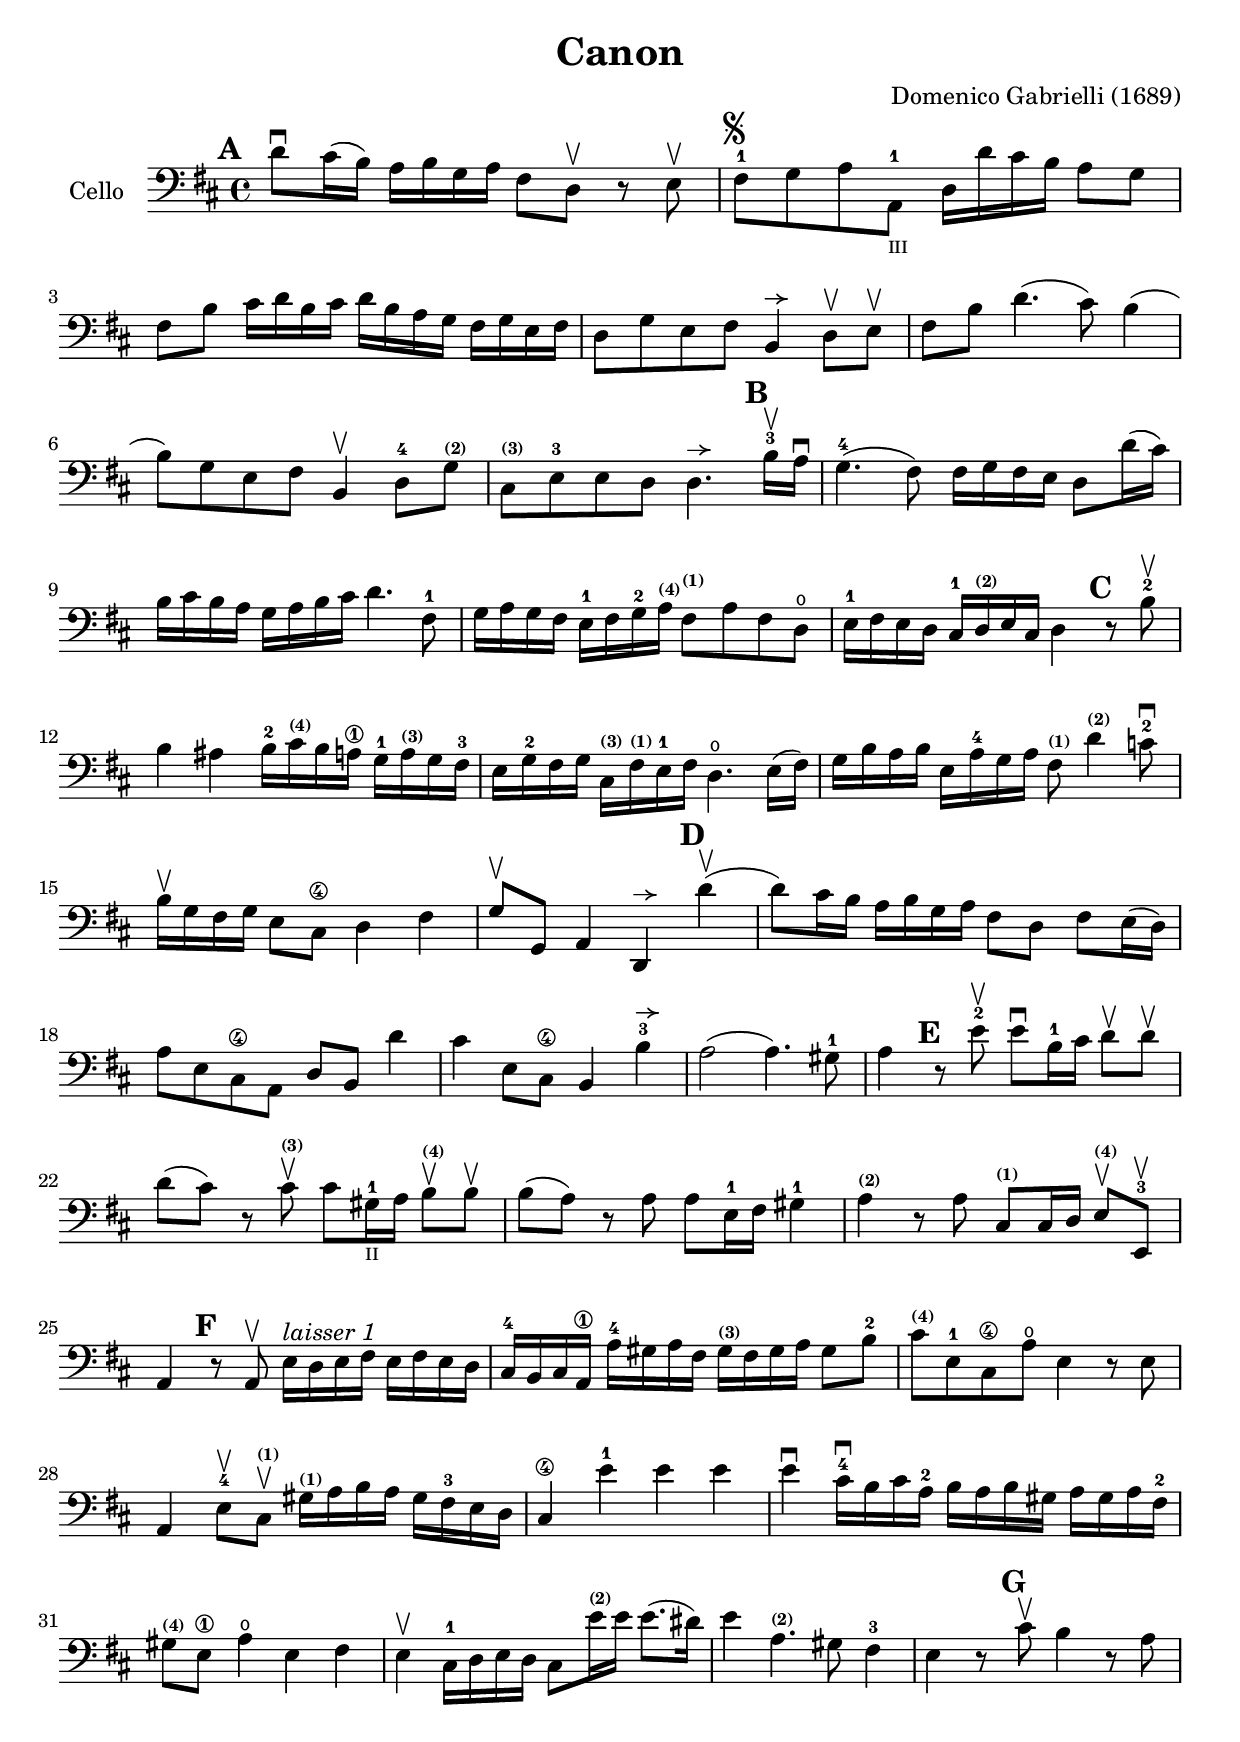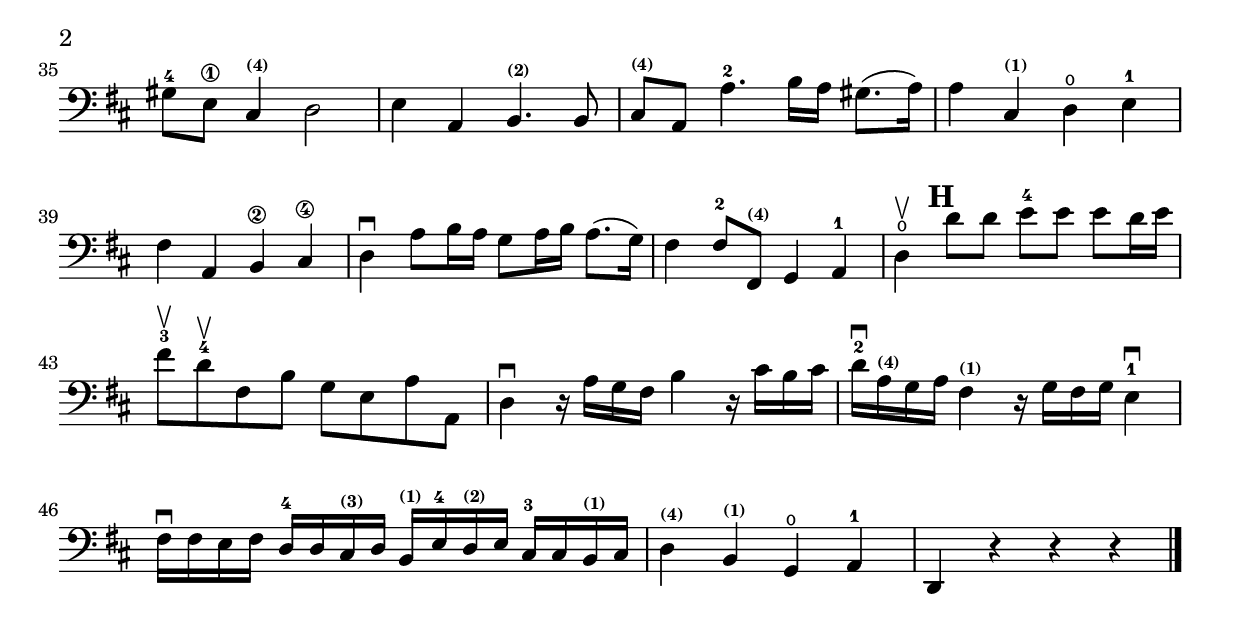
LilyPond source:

#(set-global-staff-size 21)

\version "2.18.2"

\header {
  title    = "Canon"
  composer = "Domenico Gabrielli (1689)"
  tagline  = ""
}

\language "italiano"

% iPad Pro 12.9

% \paper {
%   paper-width  = 195\mm
%   paper-height = 260\mm
% }

allongerUne = \markup {
  \center-column {
    \combine
    \draw-line #'(-2 . 0)
    \arrow-head #X #RIGHT ##f
  }
}

\score {
  \new Staff
   \with {instrumentName = #"Cello "}
   {
   \override Hairpin.to-barline = ##f
   \time 4/4
   \key re \major
   \clef bass
   \mark \default
   re'8\downbow dod'16(si16) la16 si16 sol16 la16
   fad8 re8\upbow r8 mi8\upbow                                        % 1
   fad8-1^\markup{\musicglyph #"scripts.segno"}
   sol8 la8 la,8-1_\markup{\teeny III}
   re16 re'16 dod'16 si16 la8 sol8                                    % 2
   fad8 si8 dod'16 re'16 si16 dod'16
   re'16 si16 la16 sol16 fad16 sol16 mi16 fad16                       % 3
   re8 sol8 mi8 fad8 si,4^\allongerUne re8\upbow mi\upbow             % 4
   fad8 si8 re'4.(dod'8) si4(                                         % 5
   si8) sol8 mi8 fad8 si,4\upbow re8-4
   sol8^\markup{\bold\teeny (2)}                                      % 6
   dod8^\markup{\bold\teeny (3)}
   mi8-3 mi8 re8
   re4.^\allongerUne
   \mark \default
   si16-3\upbow la16\downbow                                          % 7
   sol4.-4(fad8) fad16 sol16 fad16 mi16 re8 re'16(dod'16)             % 8
   si16 dod'16 si16 la16 sol16 la16 si16 dod'16 re'4. fad8-1          % 9
   sol16 la16 sol16 fad16 mi16-1 fad16 sol16-2
   la16^\markup{\bold\teeny (4)}
   fad8^\markup{\bold\teeny (1)} la8 fad8 re8\open                    % 10
   mi16-1 fad16 mi16 re16 dod16-1
   re16^\markup{\bold\teeny (2)} mi16 dod16 re4
   \mark \default
   r8 si8-2\upbow                                                     % 11
   si4 lad4 si16-2 dod'16^\markup{\bold\teeny (4)} si16 la16\1
   sol16-1 la16^\markup{\bold\teeny (3)} sol16 fad16-3                % 12
   mi16 sol16-2 fad16 sol16
   dod16^\markup{\bold\teeny (3)}
   fad16^\markup{\bold\teeny (1)} mi16-1 fad16
   re4.\open mi16(fad16)                                              % 13
   sol16 si16 la16 si16 mi16 la16-4 sol16 la16
   fad8^\markup{\bold\teeny (1)}
   re'4^\markup{\bold\teeny (2)} do'8-2\downbow                       % 14
   si16\upbow sol16 fad16 sol16 mi8 dod8\4 re4 fad4                   % 15
   sol8\upbow sol,8 la,4 re,4^\allongerUne
   \mark \default
   re'4\upbow(                                                        % 16
   re'8) dod'16 si16 la16 si16 sol16 la16 fad8 re8 fad8 mi16(re16)    % 17
   la8 mi8 dod8\4 la,8 re8 si,8 re'4                                  % 18
   dod'4 mi8 dod8\4 si,4 si4-3^\allongerUne                           % 19
   la2(la4.) sold8-1                                                  % 20
   la4
   \mark \default
   r8 mi'8-2\upbow mi'8\downbow si16-1 dod'16
   re'8\upbow re'8\upbow                                              % 21
   re'8(dod'8) r8 dod'8^\markup{\bold\teeny (3)}\upbow
   dod'8 sold16-1_\markup{\teeny "II"}
   la16 si8\upbow^\markup{\bold\teeny (4)} si8\upbow                  % 22
   si8(la8) r8 la8 la8 mi16-1 fad16 sold4-1                           % 23
   la4^\markup{\bold\teeny (2)} r8 la8
   dod8^\markup{\bold\teeny(1)} dod16 re16
   mi8^\markup{\bold\teeny (4)}\upbow mi,8-3\upbow                    % 24
   la,4
   \mark \default
   r8 la,8\upbow
   mi16^\markup{\italic "laisser 1"} re16 mi16 fad16
   mi16 fad16 mi16 re16                                               % 25
   dod16-4 si,16 dod16 la,16\1 la16-4 sold16 la16 fad16
   sold16^\markup{\bold\teeny (3)} fad16 sold16 la16 sold8 si8-2      % 26
   dod'8^\markup{\bold\teeny (4)}
   mi8-1 dod8\4 la8\open mi4 r8 mi8                                   % 27
   la,4 mi8-4\upbow dod8^\markup{\bold\teeny (1)}\upbow
   sold16^\markup{\bold\teeny (1)}
   la16 si16 la16 sold16 fad16-3 mi16 re16                            % 28
   dod4\4 mi'4-1 mi'4 mi'4                                            % 29
   mi'4\downbow dod'16-4\downbow si16 dod'16 la16-2
   si16 la16 si16 sold16
   la16 sold16 la16 fad16-2                                           % 30
   sold8^\markup{\bold\teeny (4)} mi8\1 la4\open mi4 fad4             % 31
   mi4\upbow dod16-1 re16 mi16 re16 dod8
   mi'16^\markup{\bold\teeny (2)} mi'16 mi'8.(red'16)           % 32
   mi'4 la4.^\markup{\bold\teeny (2)} sold8 fad4-3                    % 33
   mi4 r8
   \mark \default
   dod'8\upbow si4 r8 la8                                             % 34
   sold8-4 mi8\1 dod4^\markup{\bold\teeny (4)} re2                    % 35
   mi4 la,4 si,4.^\markup{\bold\teeny (2)} si,8                       % 36
   dod8^\markup{\bold\teeny (4)} la,8 la4.-2 si16 la16 sold8.(la16)   % 37
   la4 dod4^\markup{\bold\teeny (1)} re4\open mi4-1                   % 38
   fad4 la,4 si,4\2 dod4\4                                            % 39
   re4\downbow la8 si16 la16 sol8 la16 si16 la8.(sol16)               % 40
   fad4 fad8-2 fad,8^\markup{\bold\teeny (4)} sol,4 la,4-1            % 41
   re4\open\upbow
   \mark \default
   re'8 re'8 mi'8-4 mi'8 mi'8 re'16 mi'16                             % 42
   fad'8-3\upbow re'8-4\upbow fad8 si8 sol8 mi8 la8 la,8              % 43
   re4\downbow r16 la16 sol16 fad16 si4 r16 dod'16 si16 dod'16        % 44
   re'16-2\downbow la16^\markup{\bold\teeny (4)}
   sol16 la16 fad4^\markup{\bold\teeny (1)}
   r16 sol16 fad16 sol16 mi4-1\downbow                                % 45
   fad16\downbow fad16 mi16 fad16
   re16-4 re16 dod16^\markup{\bold\teeny (3)} re16
   si,16^\markup{\bold\teeny (1)} mi16-4
   re16^\markup{\bold\teeny (2)} mi16
   dod16-3 dod16 si,16^\markup{\bold\teeny (1)} dod16                 % 46
   re4^\markup{\bold\teeny (4)}
   si,4^\markup{\bold\teeny (1)} sol,4\open la,4-1                    % 47
   re,4 r4 r4 r4                                                      % 48
   \bar "|."
 }
}
